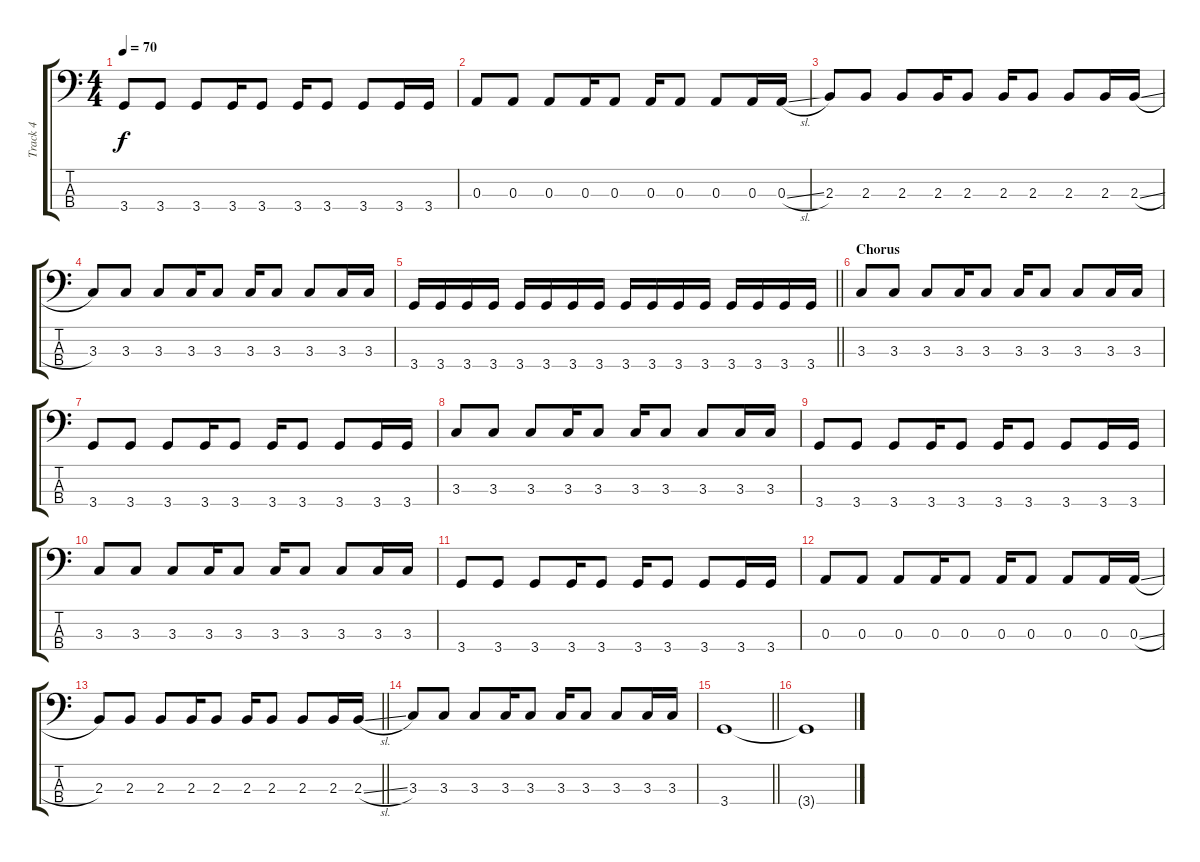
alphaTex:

\track ("Track 4" "Track 4") {instrument electricbassfinger}
\staff {score tabs}
\tuning (G2 D2 A1 E1) {hide}
\ts (4 4)
\tempo 70
\clef f4
\ks c
3.4.8{dy f} 3.4.8 3.4.8 3.4.16 3.4.8 3.4.16 3.4.8 3.4.8 3.4.16 3.4.16 |
0.3.8 0.3.8 0.3.8 0.3.16 0.3.8 0.3.16 0.3.8 0.3.8 0.3.16 0.3{sl}.16 |
2.3.8 2.3.8 2.3.8 2.3.16 2.3.8 2.3.16 2.3.8 2.3.8 2.3.16 2.3{sl}.16 |
3.3.8 3.3.8 3.3.8 3.3.16 3.3.8 3.3.16 3.3.8 3.3.8 3.3.16 3.3.16 |
\barLineRight lightlight
3.4.16 3.4.16 3.4.16 3.4.16 3.4.16 3.4.16 3.4.16 3.4.16 3.4.16 3.4.16 3.4.16 3.4.16 3.4.16 3.4.16 3.4.16 3.4.16 |
\section ("" "Chorus")
3.3.8 3.3.8 3.3.8 3.3.16 3.3.8 3.3.16 3.3.8 3.3.8 3.3.16 3.3.16 |
3.4.8 3.4.8 3.4.8 3.4.16 3.4.8 3.4.16 3.4.8 3.4.8 3.4.16 3.4.16 |
3.3.8 3.3.8 3.3.8 3.3.16 3.3.8 3.3.16 3.3.8 3.3.8 3.3.16 3.3.16 |
3.4.8 3.4.8 3.4.8 3.4.16 3.4.8 3.4.16 3.4.8 3.4.8 3.4.16 3.4.16 |
3.3.8 3.3.8 3.3.8 3.3.16 3.3.8 3.3.16 3.3.8 3.3.8 3.3.16 3.3.16 |
3.4.8 3.4.8 3.4.8 3.4.16 3.4.8 3.4.16 3.4.8 3.4.8 3.4.16 3.4.16 |
0.3.8 0.3.8 0.3.8 0.3.16 0.3.8 0.3.16 0.3.8 0.3.8 0.3.16 0.3{sl}.16 |
\barLineRight lightlight
2.3.8 2.3.8 2.3.8 2.3.16 2.3.8 2.3.16 2.3.8 2.3.8 2.3.16 2.3{sl}.16 |
3.3.8 3.3.8 3.3.8 3.3.16 3.3.8 3.3.16 3.3.8 3.3.8 3.3.16 3.3.16 |
\barLineRight lightlight
3.4.1 |
3.4{t}.1
